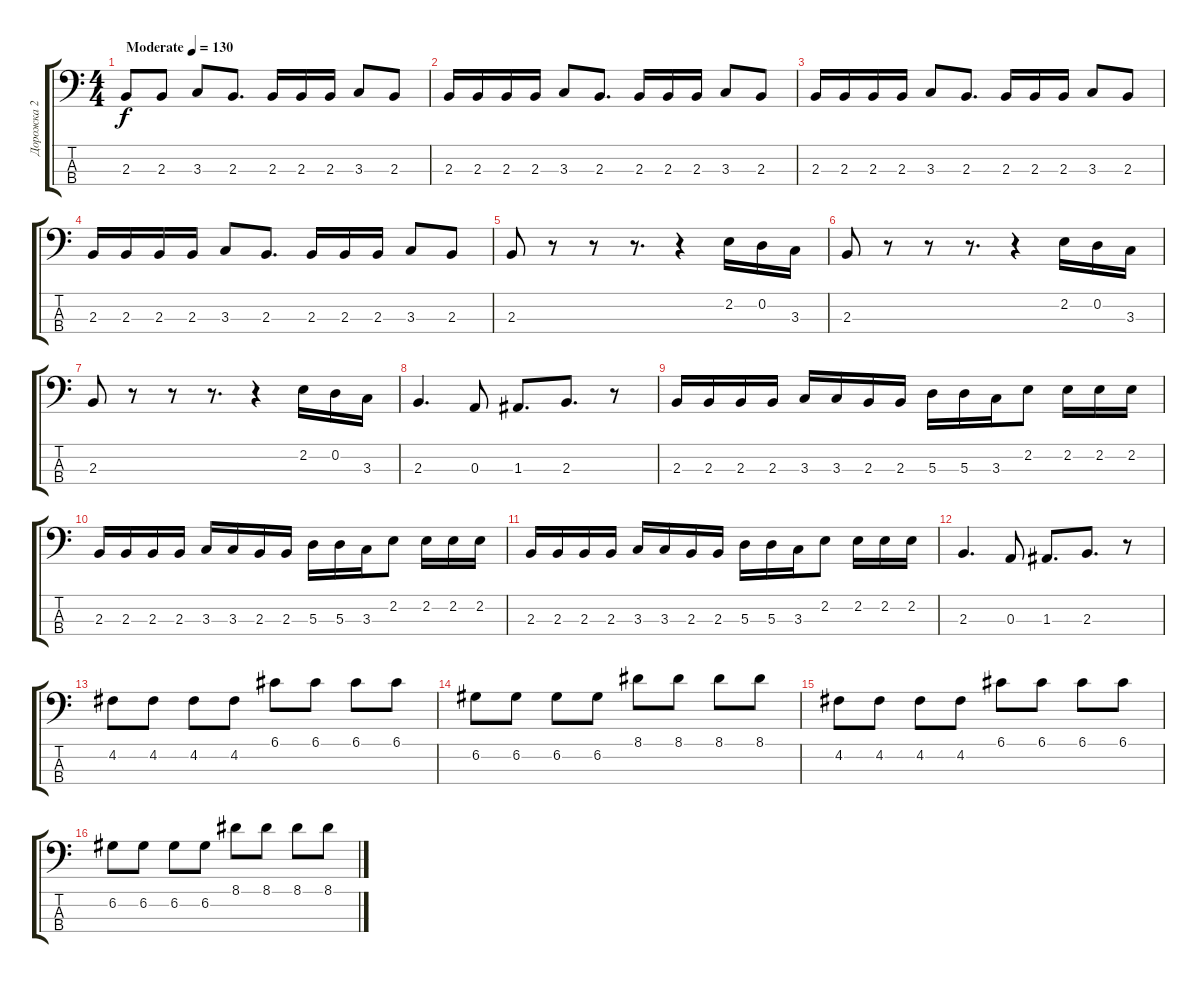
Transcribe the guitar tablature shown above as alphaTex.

\track ("Дорожка 2" "Дорожка 2") {instrument electricbassfinger}
\staff {score tabs}
\tuning (G2 D2 A1 E1) {hide}
\ts (4 4)
\tempo (130 "Moderate")
\clef f4
\ks c
2.3.8{dy f instrument electricbassfinger} 2.3.8 3.3.8 2.3.8{d} 2.3.16 2.3.16 2.3.16 3.3.8 2.3.8 |
2.3.16 2.3.16 2.3.16 2.3.16 3.3.8 2.3.8{d} 2.3.16 2.3.16 2.3.16 3.3.8 2.3.8 |
2.3.16 2.3.16 2.3.16 2.3.16 3.3.8 2.3.8{d} 2.3.16 2.3.16 2.3.16 3.3.8 2.3.8 |
2.3.16 2.3.16 2.3.16 2.3.16 3.3.8 2.3.8{d} 2.3.16 2.3.16 2.3.16 3.3.8 2.3.8 |
2.3.8 r.8 r.8 r.8{d} r.4 2.2.16 0.2.16 3.3.16 |
2.3.8 r.8 r.8 r.8{d} r.4 2.2.16 0.2.16 3.3.16 |
2.3.8 r.8 r.8 r.8{d} r.4 2.2.16 0.2.16 3.3.16 |
2.3.4{d} 0.3.8 1.3.8{d} 2.3.8{d} r.8 |
2.3.16 2.3.16 2.3.16 2.3.16 3.3.16 3.3.16 2.3.16 2.3.16 5.3.16 5.3.16 3.3.16 2.2.8 2.2.16 2.2.16 2.2.16 |
2.3.16 2.3.16 2.3.16 2.3.16 3.3.16 3.3.16 2.3.16 2.3.16 5.3.16 5.3.16 3.3.16 2.2.8 2.2.16 2.2.16 2.2.16 |
2.3.16 2.3.16 2.3.16 2.3.16 3.3.16 3.3.16 2.3.16 2.3.16 5.3.16 5.3.16 3.3.16 2.2.8 2.2.16 2.2.16 2.2.16 |
2.3.4{d} 0.3.8 1.3.8{d} 2.3.8{d} r.8 |
4.2.8 4.2.8 4.2.8 4.2.8 6.1.8 6.1.8 6.1.8 6.1.8 |
6.2.8 6.2.8 6.2.8 6.2.8 8.1.8 8.1.8 8.1.8 8.1.8 |
4.2.8 4.2.8 4.2.8 4.2.8 6.1.8 6.1.8 6.1.8 6.1.8 |
6.2.8 6.2.8 6.2.8 6.2.8 8.1.8 8.1.8 8.1.8 8.1.8
